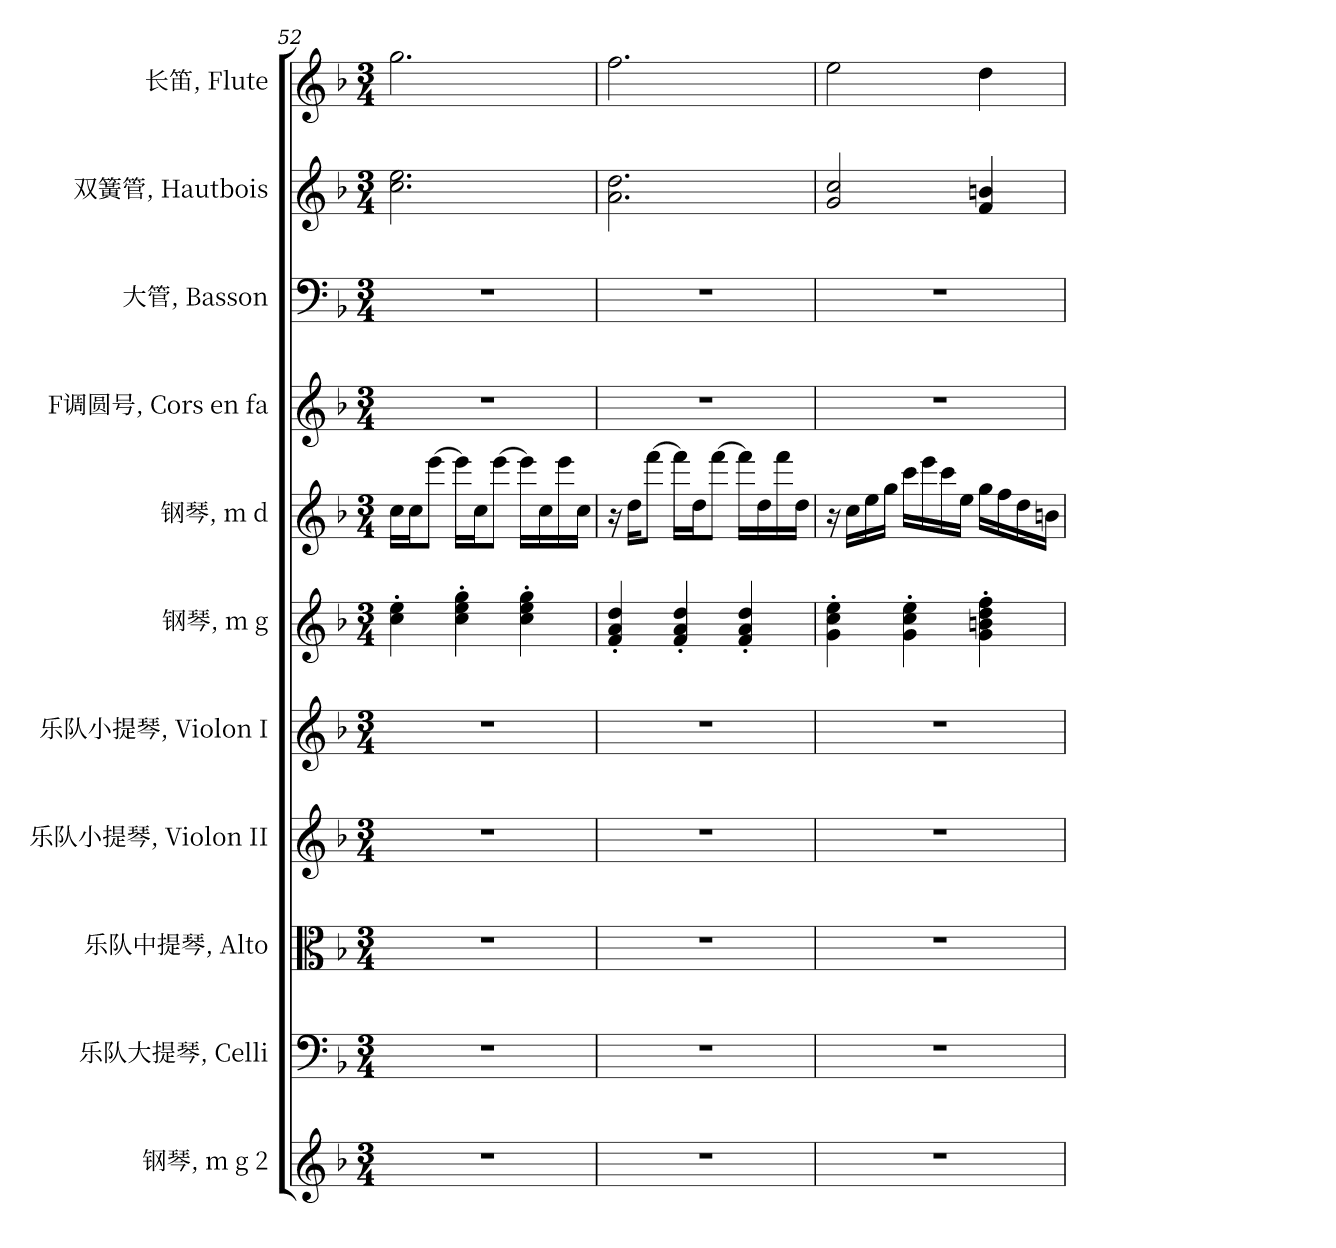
**kern	**kern	**kern	**kern	**kern	**kern	**kern	**kern	**kern	**kern	**kern
*part11	*part10	*part9	*part8	*part7	*part6	*part5	*part4	*part3	*part2	*part1
*staff11	*staff10	*staff9	*staff8	*staff7	*staff6	*staff5	*staff4	*staff3	*staff2	*staff1
*I"钢琴, m g 2	*I"乐队大提琴, Celli	*I"乐队中提琴, Alto	*I"乐队小提琴, Violon II	*I"乐队小提琴, Violon I	*I"钢琴, m g	*I"钢琴, m d	*I"F调圆号, Cors en fa	*I"大管, Basson	*I"双簧管, Hautbois	*I"长笛, Flute
*	*	*	*	*	*	*	*	*I'Bsn.	*	*I'Fl.
*clefG2	*clefF4	*clefC3	*clefG2	*clefG2	*clefG2	*clefG2	*clefG2	*clefF4	*clefG2	*clefG2
*	*	*	*	*	*	*	*ITrd4c7	*	*	*
*k[b-]	*k[b-]	*k[b-]	*k[b-]	*k[b-]	*k[b-]	*k[b-]	*k[b-e-]	*k[b-]	*k[b-]	*k[b-]
*M3/4	*M3/4	*M3/4	*M3/4	*M3/4	*M3/4	*M3/4	*M3/4	*M3/4	*M3/4	*M3/4
=52	=52	=52	=52	=52	=52	=52	=52	=52	=52	=52
2.r	2.r	2.r	2.r	2.r	4cc\' 4ee\'	16cc\LL	2.r	2.r	2.cc\ 2.ee\	2.gg\
.	.	.	.	.	.	16cc\J	.	.	.	.
.	.	.	.	.	.	[8eee\J	.	.	.	.
.	.	.	.	.	4cc\' 4ee\' 4gg\'	16eee\LL]	.	.	.	.
.	.	.	.	.	.	16cc\J	.	.	.	.
.	.	.	.	.	.	[8eee\J	.	.	.	.
.	.	.	.	.	4cc\' 4ee\' 4gg\'	16eee\LL]	.	.	.	.
.	.	.	.	.	.	16cc\	.	.	.	.
.	.	.	.	.	.	16eee\	.	.	.	.
.	.	.	.	.	.	16cc\JJ	.	.	.	.
=53	=53	=53	=53	=53	=53	=53	=53	=53	=53	=53
2.r	2.r	2.r	2.r	2.r	4f/' 4a/' 4dd/'	16r	2.r	2.r	2.a\ 2.dd\	2.ff\
.	.	.	.	.	.	16dd\KL	.	.	.	.
.	.	.	.	.	.	[8fff\J	.	.	.	.
.	.	.	.	.	4f/' 4a/' 4dd/'	16fff\LL]	.	.	.	.
.	.	.	.	.	.	16dd\J	.	.	.	.
.	.	.	.	.	.	[8fff\J	.	.	.	.
.	.	.	.	.	4f/' 4a/' 4dd/'	16fff\LL]	.	.	.	.
.	.	.	.	.	.	16dd\	.	.	.	.
.	.	.	.	.	.	16fff\	.	.	.	.
.	.	.	.	.	.	16dd\JJ	.	.	.	.
!!LO:PB:g=z
=54	=54	=54	=54	=54	=54	=54	=54	=54	=54	=54
2.r	2.r	2.r	2.r	2.r	4g\' 4cc\' 4ee\'	16r	2.r	2.r	2g/ 2cc/	2ee\
.	.	.	.	.	.	16cc\LL	.	.	.	.
.	.	.	.	.	.	16ee\	.	.	.	.
.	.	.	.	.	.	16gg\JJ	.	.	.	.
.	.	.	.	.	4g\' 4cc\' 4ee\'	16ccc\LL	.	.	.	.
.	.	.	.	.	.	16eee\	.	.	.	.
.	.	.	.	.	.	16ccc\	.	.	.	.
.	.	.	.	.	.	16ee\JJ	.	.	.	.
.	.	.	.	.	4g\' 4bn\' 4dd\' 4ff\'	16gg\LL	.	.	4f/ 4bn/	4dd\
.	.	.	.	.	.	16ff\	.	.	.	.
.	.	.	.	.	.	16dd\	.	.	.	.
.	.	.	.	.	.	16bn\JJ	.	.	.	.
=	=	=	=	=	=	=	=	=	=	=
*-	*-	*-	*-	*-	*-	*-	*-	*-	*-	*-
